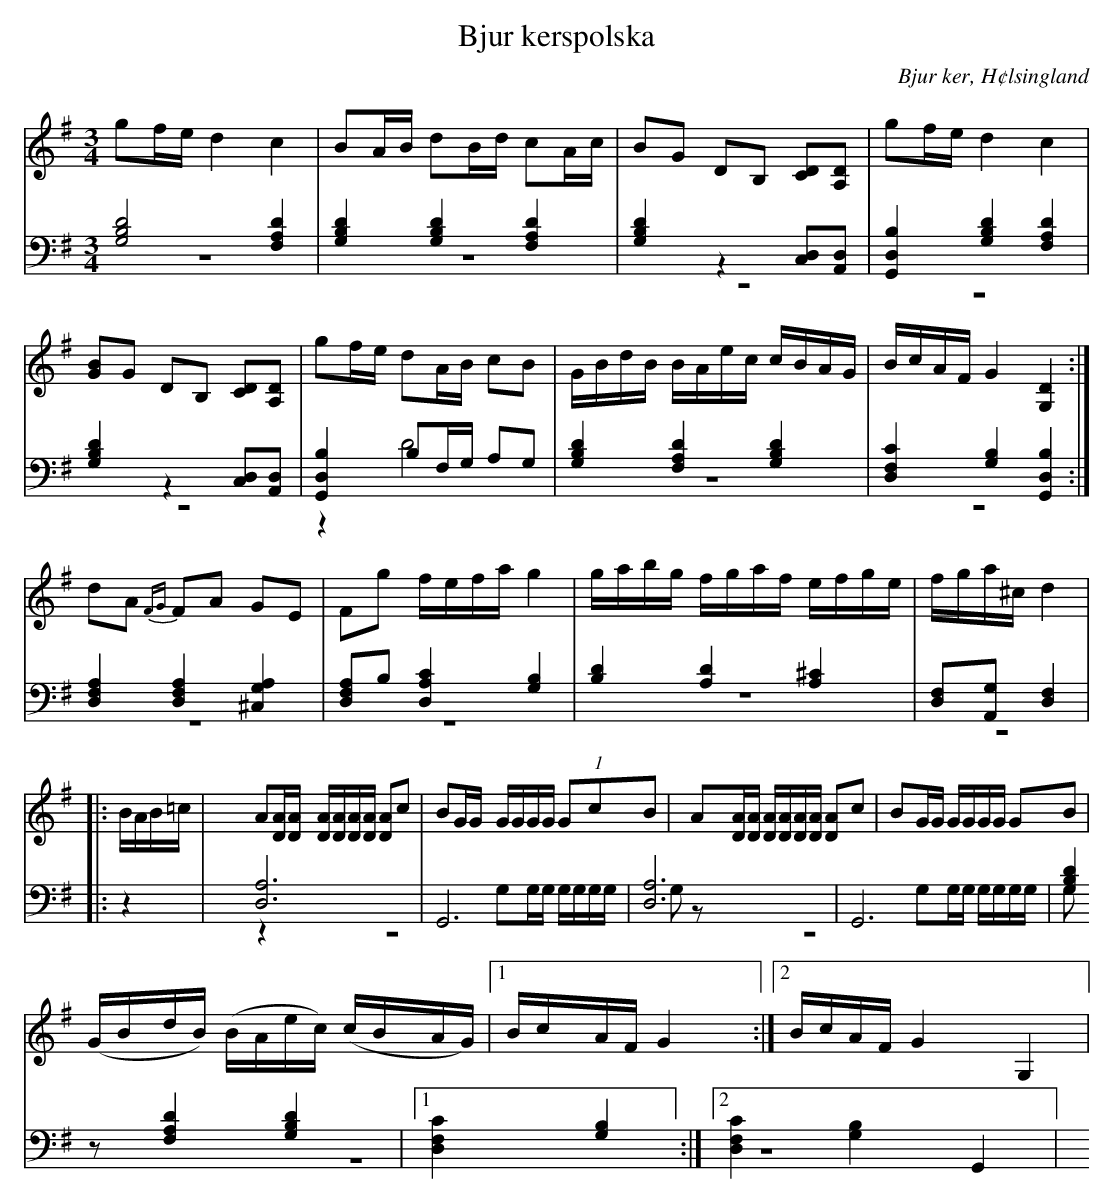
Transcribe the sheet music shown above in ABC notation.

X:1
T: Bjur kerspolska
O: Bjur ker, H¢lsingland
M: 3/4
L: 1/8
K: G
V:1
V:2
V:3 merge
V:1
gf/e/ d2 c2|BA/B/ dB/d/ cA/c/| BG DB, [CD][A,D]|gf/e/ d2 c2|
[GB]G DB, [CD][A,D] |gf/e/ dA/B/ cB|G/B/d/B/ B/A/e/c/ c/B/A/G/|B/c/A/F/ G2 [G,2D2]:|
dA {FG}FA GE|Fg f/e/f/a/ g2|g/a/b/g/ f/g/a/f/ e/f/g/e/ |f/g/a/^c/ d2 |
|:B/A/B/=c/|A[D/A/][D/A/] [D/A/][D/A/][D/A/][D/A/] [DA]c|BG/G/ G/G/G/G/ G(1/3c1/3B1/3|A[D/A/][D/A/] [D/A/][D/A/][D/A/][D/A/] [DA]c|BG/G/ G/G/G/G/ GB|
(G/B/d/B/) (B/A/e/c/) (c/B/A/G/)|1 B/c/A/F/ G2:|2 B/c/A/F/ G2 G,2|
V:2 clef=bass
[G,4B,4D4] [F,2A,2 D2]|[G,2B,2D2] [G,2B,2D2] [F,2A,2 D2]|[G,2B,2D2] z2 [C,D,][A,,D,]|[G,,2D,2B,2] [G,2B,2D2] [F,2A,2 D2]|[G,2B,2D2] z2 [C,D,][A,,D,]|
[G,,2D,2B,2] B,F,/G,/ A,G,|[G,2B,2D2] [F,2A,2 D2] [G,2B,2D2]|[D,2F,2C2] [G,2B,2][G,,2D,2B,2]:|
[D,2F,2A,2] [D,2F,2A,2] [^C,2G,2A,2]|[D,F,A,]B, [D,2A,2C2] [G,2B,2]|[B,2D2] [A,2D2] [A,2^C2]|[D,F,][A,,G,] [D,2F,2]|
|:z2|[D,6A,6]|G,,6|[D,6A,6]|G,,6|
[G,2B,2D2] [F,2A,2 D2] [G,2B,2D2]|1 [D,2F,2C2] [G,2B,2] :|2 [D,2F,2C2] [G,2B,2] G,,2|
V:3  clef=bass
z6|z6|z6|z6|
z6|z2 D4|z6|z6:|
z6|z6|z6|z6|
|:z2|z6|G,G,/G,/ G,/G,/G,/G,/ G,z|z6 |G,G,/G,/ G,/G,/G,/G,/ G,z|
z6|1 z6:|
